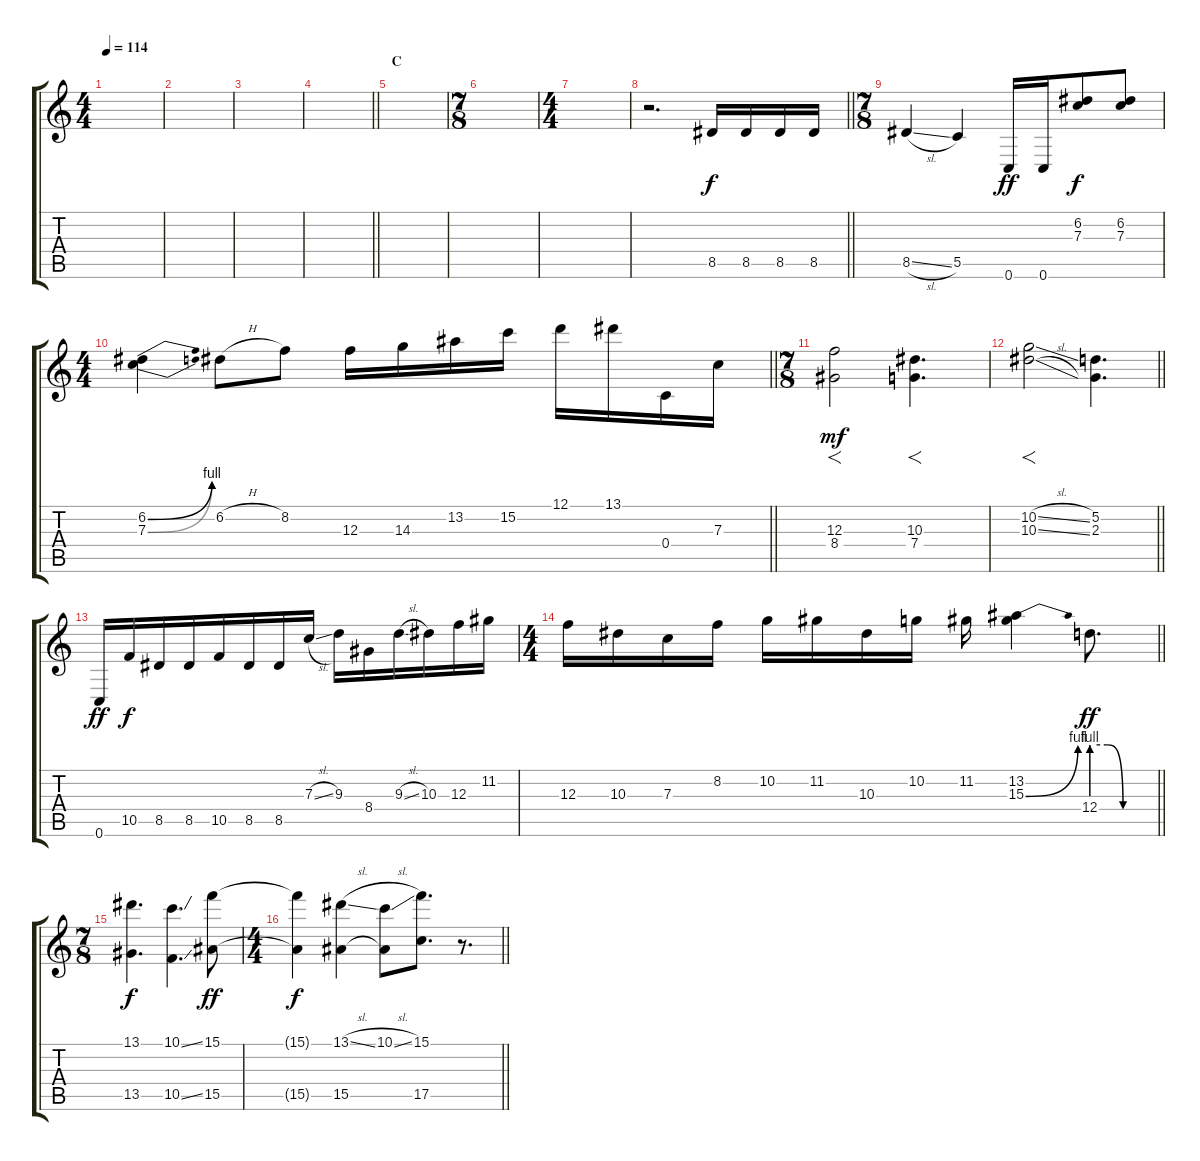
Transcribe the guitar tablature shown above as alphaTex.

\track "" {instrument distortionguitar}
\staff {score tabs}
\tuning (D4 A3 F3 C3 G2 C2) {hide}
\ts (4 4)
\tempo 114
\clef g2
\ks c
|
|
|
\barLineRight lightlight
|
\section ("" "C")
|
\ts (7 8)
|
\ts (4 4)
|
\barLineRight lightlight
r.2{d} 8.5.16 8.5.16 8.5.16 8.5.16 |
\ts (7 8)
8.5{sl}.4 5.5.4 0.6.16{dy ff} 0.6.16 (6.2 7.3).8{dy f} (6.2 7.3).8 |
\ts (4 4)
\barLineRight lightlight
(6.2{be (bend 0 0 60 4)} 7.3{be (bend 0 0 60 4)}).4 6.2{h}.8 8.2.8 12.3.16 14.3.16 13.2.16 15.2.16 12.1.16 13.1.16 0.4.16 7.3.16 |
\ts (7 8)
(12.3 8.4).2{f dy mf} (10.3 7.4).4{f d} |
\barLineRight lightlight
(10.2{sl} 10.3{sl}).2{f} (5.2 2.3).4{d} |
0.6.16{dy ff} 10.5.16{dy f} 8.5.16 8.5.16 10.5.16 8.5.16 8.5.16 7.3{sl}.16 9.3.16 8.4.16 9.3{sl}.16 10.3.16 12.3.16 11.2.16 |
\ts (4 4)
\barLineRight lightlight
12.3.16 10.3.16 7.3.16 8.2.16 10.2.16 11.2.16 10.3.16 10.2.16 11.2.16 (13.2 15.3{be (bend 0 0 60 4)}).4 12.4{be (custom 0 4 15 4 30 0 60 0)}.8{d dy ff} |
\ts (7 8)
(13.1 13.5).4{d dy f} (10.1{ss} 10.5{ss}).4{d} (15.1 15.5).8{dy ff} |
\ts (4 4)
\barLineRight lightlight
(15.1{t} 15.5{t}).4{dy f} (13.1{sl} 15.5).4 (10.1{sl} 15.5{t}).8 (15.1 17.5).8{d} r.8{d}
